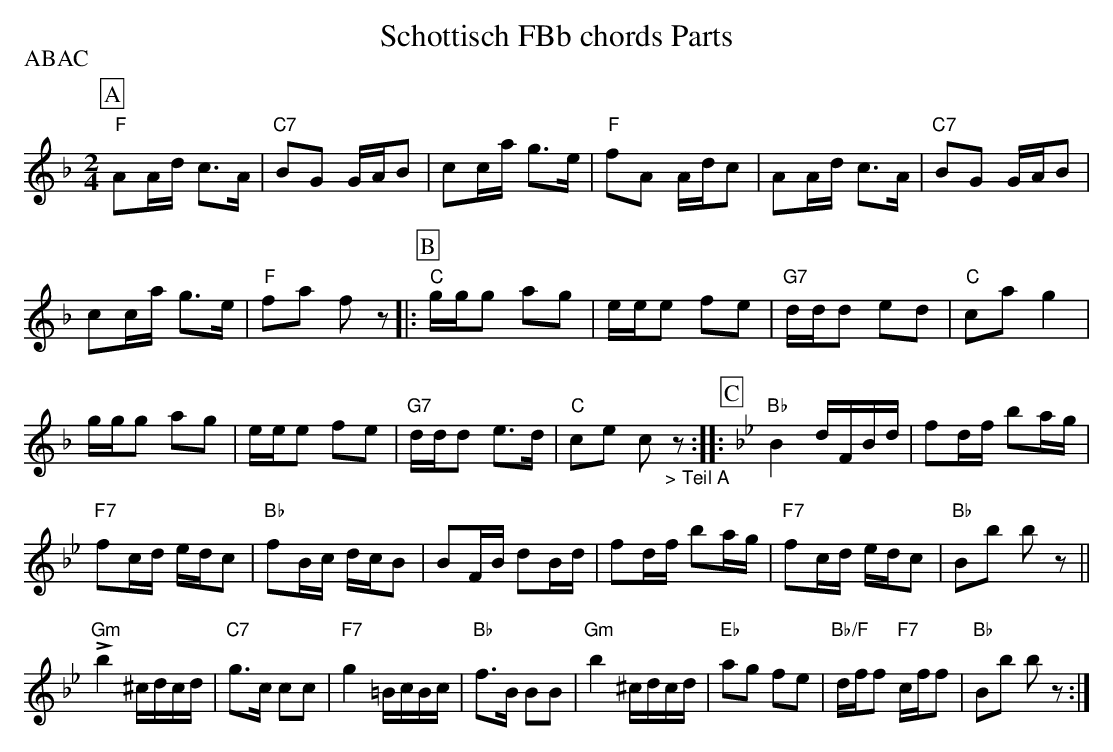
X:1
T: Schottisch FBb chords Parts
P:ABAC
M:2/4
L:1/16
K:F %%MIDI gchordon
[P:A] "F"A2Ad c3A | "C7"B2G2 GAB2 | c2ca g3e | "F"f2A2 Adc2 | A2Ad c3A | "C7"B2G2 GAB2 |
c2ca g3e | "F"f2a2 f2z2 |: [P:B] "C"ggg2 a2g2 | eee2 f2e2 | "G7"ddd2 e2d2 | "C"c2a2g4 |
ggg2 a2g2 | eee2 f2e2 | "G7"ddd2 e3d | "C"c2e2 c2"_> Teil A"z2 :: [P:C] [K:Bb] "Bb"B4 dFBd | f2df b2ag |
"F7"f2cd edc2 | "Bb"f2Bc dcB2 | B2FB d2Bd | f2df b2ag | "F7"f2cd edc2 | "Bb"B2b2 b2z2 ||
"Gm"+>+b4 ^cdcd | "C7"g3c c2c2 | "F7"g4 =BcBc | "Bb"f3B B2B2 | "Gm"b4 ^cdcd | "Eb"a2g2 f2e2 | "Bb/F"dff2 "F7"cff2 | "Bb"B2b2 b2z2 :|
